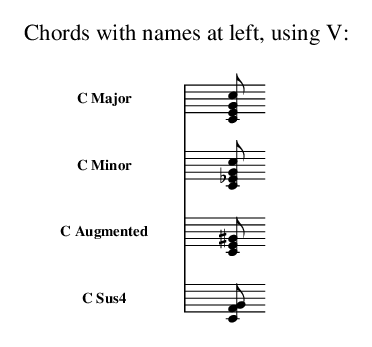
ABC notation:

X:1
T: Chords with names at left, using V:
M: none
K: none clef=none
V: 1 name="C Major"
   [CEGc]
V: 2 name="C Minor"
   [C_EGc]
V: 3 name="C Augmented"
   [CE^G]
V: 4 name="C Sus4"
   [CFG]
